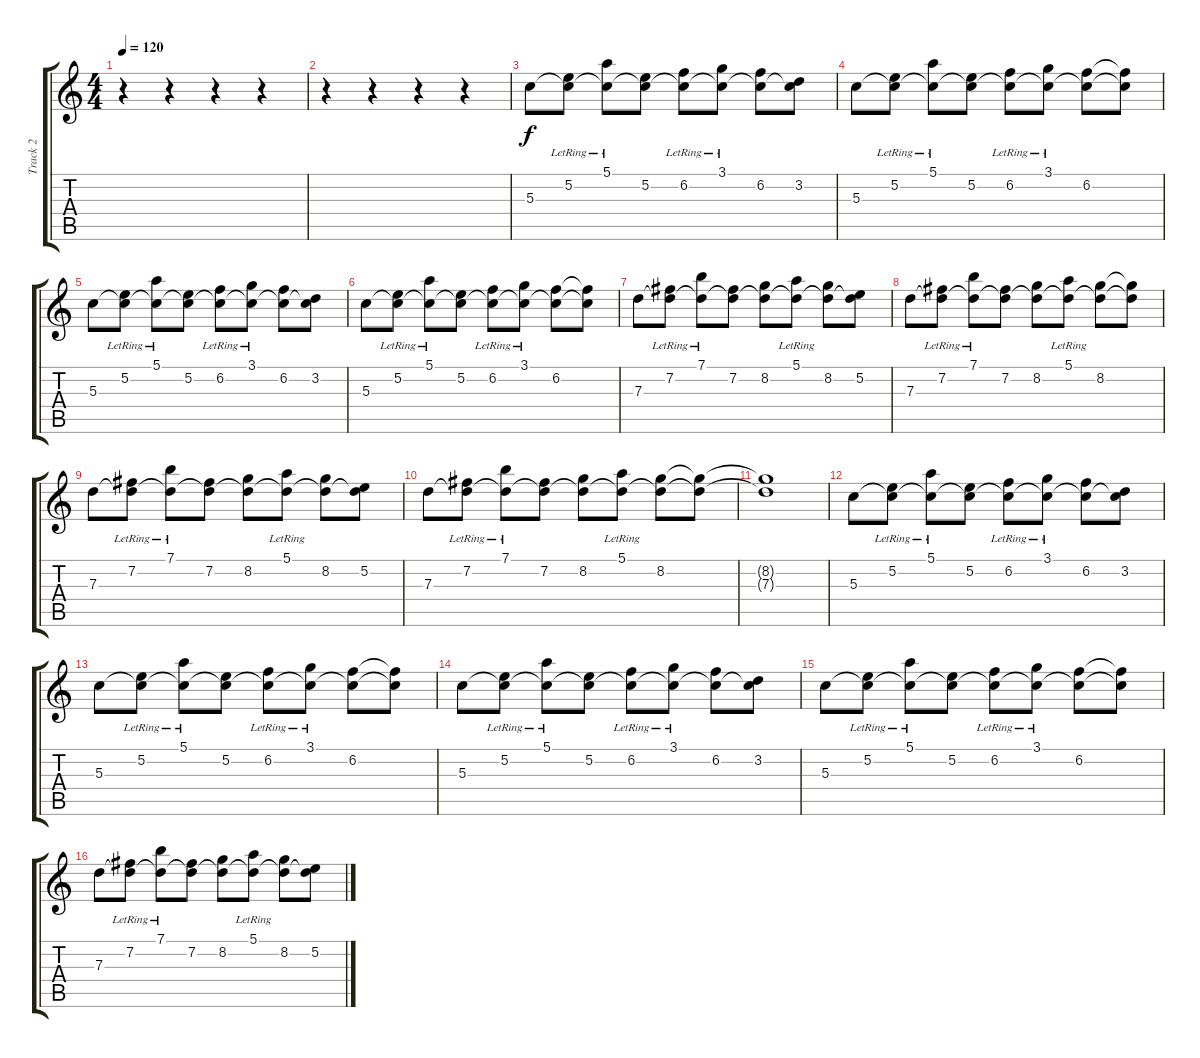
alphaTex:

\track ("Track 2" "Track 2") {instrument distortionguitar}
\staff {score tabs}
\tuning (E4 B3 G3 D3 A2 E2) {hide}
\ts (4 4)
\tempo 120
\clef g2
\ks c
r.4{dy f instrument distortionguitar} r.4 r.4 r.4 |
r.4 r.4 r.4 r.4 |
5.3.8 (5.2{lr} 5.3{t}).8 (5.1{lr} 5.3{t}).8 (5.2 5.3{t}).8 (6.2{lr} 5.3{t}).8 (3.1{lr} 5.3{t}).8 (6.2 5.3{t}).8 (3.2 5.3{t}).8 |
5.3.8 (5.2{lr} 5.3{t}).8 (5.1{lr} 5.3{t}).8 (5.2 5.3{t}).8 (6.2{lr} 5.3{t}).8 (3.1{lr} 5.3{t}).8 (6.2 5.3{t}).8 (6.2{t} 5.3{t}).8 |
5.3.8 (5.2{lr} 5.3{t}).8 (5.1{lr} 5.3{t}).8 (5.2 5.3{t}).8 (6.2{lr} 5.3{t}).8 (3.1{lr} 5.3{t}).8 (6.2 5.3{t}).8 (3.2 5.3{t}).8 |
5.3.8 (5.2{lr} 5.3{t}).8 (5.1{lr} 5.3{t}).8 (5.2 5.3{t}).8 (6.2{lr} 5.3{t}).8 (3.1{lr} 5.3{t}).8 (6.2 5.3{t}).8 (6.2{t} 5.3{t}).8 |
7.3.8 (7.2{lr} 7.3{t}).8 (7.1{lr} 7.3{t}).8 (7.2 7.3{t}).8 (8.2 7.3{t}).8 (5.1{lr} 7.3{t}).8 (8.2 7.3{t}).8 (5.2 7.3{t}).8 |
7.3.8 (7.2{lr} 7.3{t}).8 (7.1{lr} 7.3{t}).8 (7.2 7.3{t}).8 (8.2 7.3{t}).8 (5.1{lr} 7.3{t}).8 (8.2 7.3{t}).8 (8.2{t} 7.3{t}).8 |
7.3.8 (7.2{lr} 7.3{t}).8 (7.1{lr} 7.3{t}).8 (7.2 7.3{t}).8 (8.2 7.3{t}).8 (5.1{lr} 7.3{t}).8 (8.2 7.3{t}).8 (5.2 7.3{t}).8 |
7.3.8 (7.2{lr} 7.3{t}).8 (7.1{lr} 7.3{t}).8 (7.2 7.3{t}).8 (8.2 7.3{t}).8 (5.1{lr} 7.3{t}).8 (8.2 7.3{t}).8 (8.2{t} 7.3{t}).8 |
(8.2{t} 7.3{t}).1 |
5.3.8 (5.2{lr} 5.3{t}).8 (5.1{lr} 5.3{t}).8 (5.2 5.3{t}).8 (6.2{lr} 5.3{t}).8 (3.1{lr} 5.3{t}).8 (6.2 5.3{t}).8 (3.2 5.3{t}).8 |
5.3.8 (5.2{lr} 5.3{t}).8 (5.1{lr} 5.3{t}).8 (5.2 5.3{t}).8 (6.2{lr} 5.3{t}).8 (3.1{lr} 5.3{t}).8 (6.2 5.3{t}).8 (6.2{t} 5.3{t}).8 |
5.3.8 (5.2{lr} 5.3{t}).8 (5.1{lr} 5.3{t}).8 (5.2 5.3{t}).8 (6.2{lr} 5.3{t}).8 (3.1{lr} 5.3{t}).8 (6.2 5.3{t}).8 (3.2 5.3{t}).8 |
5.3.8 (5.2{lr} 5.3{t}).8 (5.1{lr} 5.3{t}).8 (5.2 5.3{t}).8 (6.2{lr} 5.3{t}).8 (3.1{lr} 5.3{t}).8 (6.2 5.3{t}).8 (6.2{t} 5.3{t}).8 |
7.3.8 (7.2{lr} 7.3{t}).8 (7.1{lr} 7.3{t}).8 (7.2 7.3{t}).8 (8.2 7.3{t}).8 (5.1{lr} 7.3{t}).8 (8.2 7.3{t}).8 (5.2 7.3{t}).8
